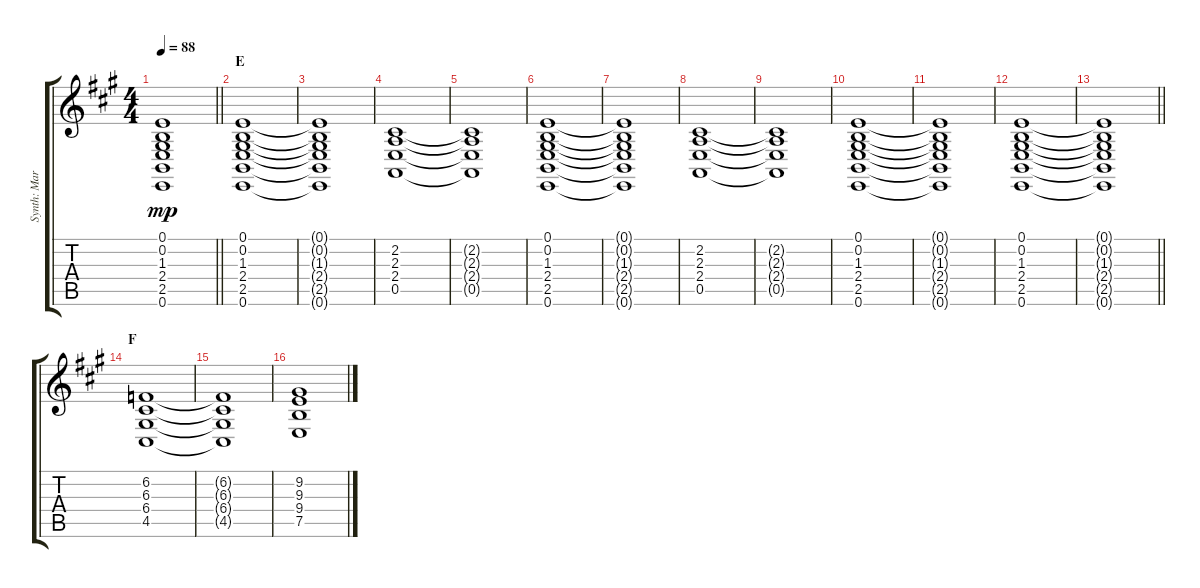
\track ("Synth: Marty" "Synth: Mar") {instrument stringensemble1}
\staff {score tabs}
\tuning (E4 B3 G3 D3 A2 E2) {hide}
\ts (4 4)
\tempo 88
\clef g2
\barLineRight lightlight
\ks a
(0.1{t} 0.2{t} 1.3{t} 2.4{t} 2.5{t} 0.6{t}).1{dy mp} |
\section ("" "E")
(0.1 0.2 1.3 2.4 2.5 0.6).1 |
(0.1{t} 0.2{t} 1.3{t} 2.4{t} 2.5{t} 0.6{t}).1 |
(2.2 2.3 2.4 0.5).1 |
(2.2{t} 2.3{t} 2.4{t} 0.5{t}).1 |
(0.1 0.2 1.3 2.4 2.5 0.6).1 |
(0.1{t} 0.2{t} 1.3{t} 2.4{t} 2.5{t} 0.6{t}).1 |
(2.2 2.3 2.4 0.5).1 |
(2.2{t} 2.3{t} 2.4{t} 0.5{t}).1 |
(0.1 0.2 1.3 2.4 2.5 0.6).1 |
(0.1{t} 0.2{t} 1.3{t} 2.4{t} 2.5{t} 0.6{t}).1 |
(0.1 0.2 1.3 2.4 2.5 0.6).1 |
\barLineRight lightlight
(0.1{t} 0.2{t} 1.3{t} 2.4{t} 2.5{t} 0.6{t}).1 |
\section ("" "F")
(6.2 6.3 6.4 4.5).1 |
(6.2{t} 6.3{t} 6.4{t} 4.5{t}).1 |
(9.2 9.3 9.4 7.5).1
